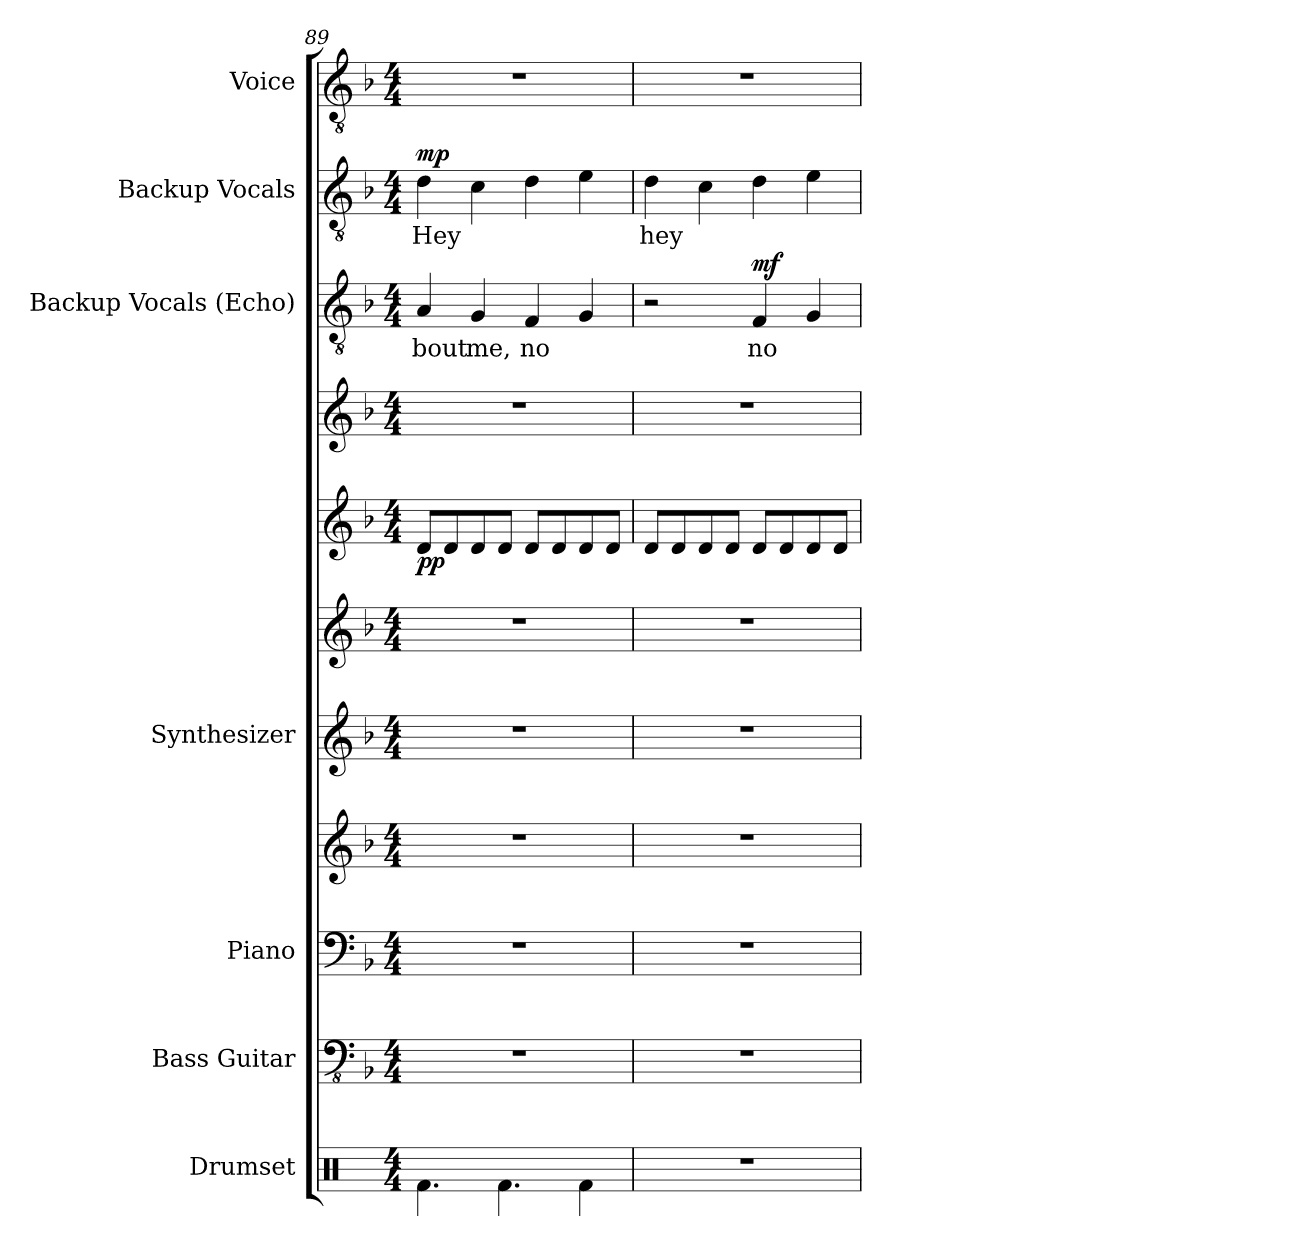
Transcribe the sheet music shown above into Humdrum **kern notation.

**kern	**kern	**kern	**kern	**kern	**kern	**kern	**kern	**dynam	**kern	**text	**dynam	**kern	**text	**dynam	**kern
*part7	*part6	*part5	*part5	*part4	*part4	*part4	*part4	*part4	*part3	*part3	*part3	*part2	*part2	*part2	*part1
*staff11	*staff10	*staff9	*staff8	*staff7	*staff6	*staff5	*staff4	*staff4/5/6/7	*staff3	*staff3	*staff3	*staff2	*staff2	*staff2	*staff1
*I"Drumset	*I"Bass Guitar	*I"Piano	*	*I"Synthesizer	*	*	*	*	*I"Backup Vocals (Echo)	*	*	*I"Backup Vocals	*	*	*I"Voice
*I'Drs.	*I'B. Guit.	*I'Pno.	*	*I'Synth.	*	*	*	*	*I'Backup	*	*	*I'Backup	*	*	*I'Vo.
*clefX	*clefFv4	*clefF4	*clefG2	*clefG2	*clefG2	*clefG2	*clefG2	*	*clefGv2	*	*	*clefGv2	*	*	*clefGv2
*k[]	*k[b-]	*k[b-]	*k[b-]	*k[b-]	*k[b-]	*k[b-]	*k[b-]	*	*k[b-]	*	*	*k[b-]	*	*	*k[b-]
*M4/4	*M4/4	*M4/4	*M4/4	*M4/4	*M4/4	*M4/4	*M4/4	*	*M4/4	*	*	*M4/4	*	*	*M4/4
=89	=89	=89	=89	=89	=89	=89	=89	=89	=89	=89	=89	=89	=89	=89	=89
!	!	!	!	!	!	!	!	!LO:DY:b=2	!	!	!	!	!	!LO:DY:a	!
4.Rf\	1r	1r	1r	1r	1r	8d/L	1r	pp	4A/	-bout	.	4d\	-Hey	mp	1r
.	.	.	.	.	.	8d/	.	.	.	.	.	.	.	.	.
.	.	.	.	.	.	8d/	.	.	4G/	me,	.	4c\	.	.	.
4.Rf\	.	.	.	.	.	8d/J	.	.	.	.	.	.	.	.	.
.	.	.	.	.	.	8d/L	.	.	4F/	no	.	4d\	.	.	.
.	.	.	.	.	.	8d/	.	.	.	.	.	.	.	.	.
4Rf\	.	.	.	.	.	8d/	.	.	4G/	.	.	4e\	.	.	.
.	.	.	.	.	.	8d/J	.	.	.	.	.	.	.	.	.
=90	=90	=90	=90	=90	=90	=90	=90	=90	=90	=90	=90	=90	=90	=90	=90
1r	1r	1r	1r	1r	1r	8d/L	1r	.	2r	.	.	4d\	hey	.	1r
.	.	.	.	.	.	8d/	.	.	.	.	.	.	.	.	.
.	.	.	.	.	.	8d/	.	.	.	.	.	4c\	.	.	.
.	.	.	.	.	.	8d/J	.	.	.	.	.	.	.	.	.
!	!	!	!	!	!	!	!	!	!	!	!LO:DY:a	!	!	!	!
.	.	.	.	.	.	8d/L	.	.	4F/	no	mf	4d\	.	.	.
.	.	.	.	.	.	8d/	.	.	.	.	.	.	.	.	.
.	.	.	.	.	.	8d/	.	.	4G/	.	.	4e\	.	.	.
.	.	.	.	.	.	8d/J	.	.	.	.	.	.	.	.	.
=	=	=	=	=	=	=	=	=	=	=	=	=	=	=	=
*-	*-	*-	*-	*-	*-	*-	*-	*-	*-	*-	*-	*-	*-	*-	*-
